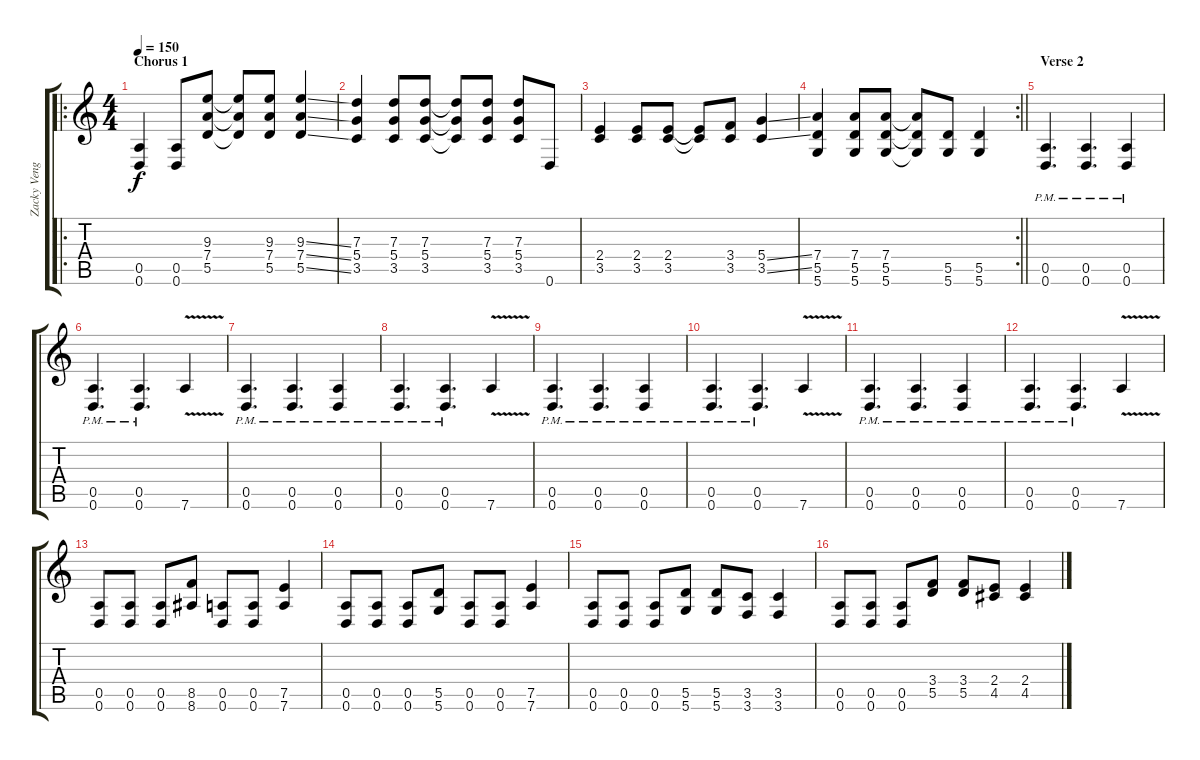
\track ("Zacky Vengeance | Gtr. 1" "Zacky Veng") {instrument overdrivenguitar}
\staff {score tabs}
\tuning (E4 B3 G3 D3 A2 D2) {hide}
\ro
\ts (4 4)
\section ("" "Chorus 1")
\tempo 150
\clef g2
\ks c
(0.5 0.6).4{dy f} (0.5 0.6).8 (9.3 7.4 5.5).8 (9.3{t} 7.4{t} 5.5{t}).8 (9.3 7.4 5.5).8 (9.3{ss} 7.4{ss} 5.5{ss}).4 |
(7.3 5.4 3.5).4 (7.3 5.4 3.5).8 (7.3 5.4 3.5).8 (7.3{t} 5.4{t} 3.5{t}).8 (7.3 5.4 3.5).8 (7.3 5.4 3.5).8 0.6.8 |
(2.4 3.5).4 (2.4 3.5).8 (2.4 3.5).8 (2.4{t} 3.5{t}).8 (3.4 3.5).8 (5.4{ss} 3.5{ss}).4 |
\rc 2
\barLineRight lightlight
(7.4 5.5 5.6).4 (7.4 5.5 5.6).8 (7.4 5.5 5.6).8 (7.4{t} 5.5{t} 5.6{t}).8 (5.5 5.6).8 (5.5 5.6).4 |
\section ("" "Verse 2")
(0.5{pm} 0.6{pm}).4{d} (0.5{pm} 0.6{pm}).4{d} (0.5{pm} 0.6{pm}).4 |
(0.5{pm} 0.6{pm}).4{d} (0.5{pm} 0.6{pm}).4{d} 7.6{v}.4 |
(0.5{pm} 0.6{pm}).4{d} (0.5{pm} 0.6{pm}).4{d} (0.5{pm} 0.6{pm}).4 |
(0.5{pm} 0.6{pm}).4{d} (0.5{pm} 0.6{pm}).4{d} 7.6{v}.4 |
(0.5{pm} 0.6{pm}).4{d} (0.5{pm} 0.6{pm}).4{d} (0.5{pm} 0.6{pm}).4 |
(0.5{pm} 0.6{pm}).4{d} (0.5{pm} 0.6{pm}).4{d} 7.6{v}.4 |
(0.5{pm} 0.6{pm}).4{d} (0.5{pm} 0.6{pm}).4{d} (0.5{pm} 0.6{pm}).4 |
(0.5{pm} 0.6{pm}).4{d} (0.5{pm} 0.6{pm}).4{d} 7.6{v}.4 |
(0.5 0.6).8 (0.5 0.6).8 (0.5 0.6).8 (8.5 8.6).8 (0.5 0.6).8 (0.5 0.6).8 (7.5 7.6).4 |
(0.5 0.6).8 (0.5 0.6).8 (0.5 0.6).8 (5.5 5.6).8 (0.5 0.6).8 (0.5 0.6).8 (7.5 7.6).4 |
(0.5 0.6).8 (0.5 0.6).8 (0.5 0.6).8 (5.5 5.6).8 (5.5 5.6).8 (3.5 3.6).8 (3.5 3.6).4 |
(0.5 0.6).8 (0.5 0.6).8 (0.5 0.6).8 (3.4 5.5).8 (3.4 5.5).8 (2.4 4.5).8 (2.4 4.5).4
